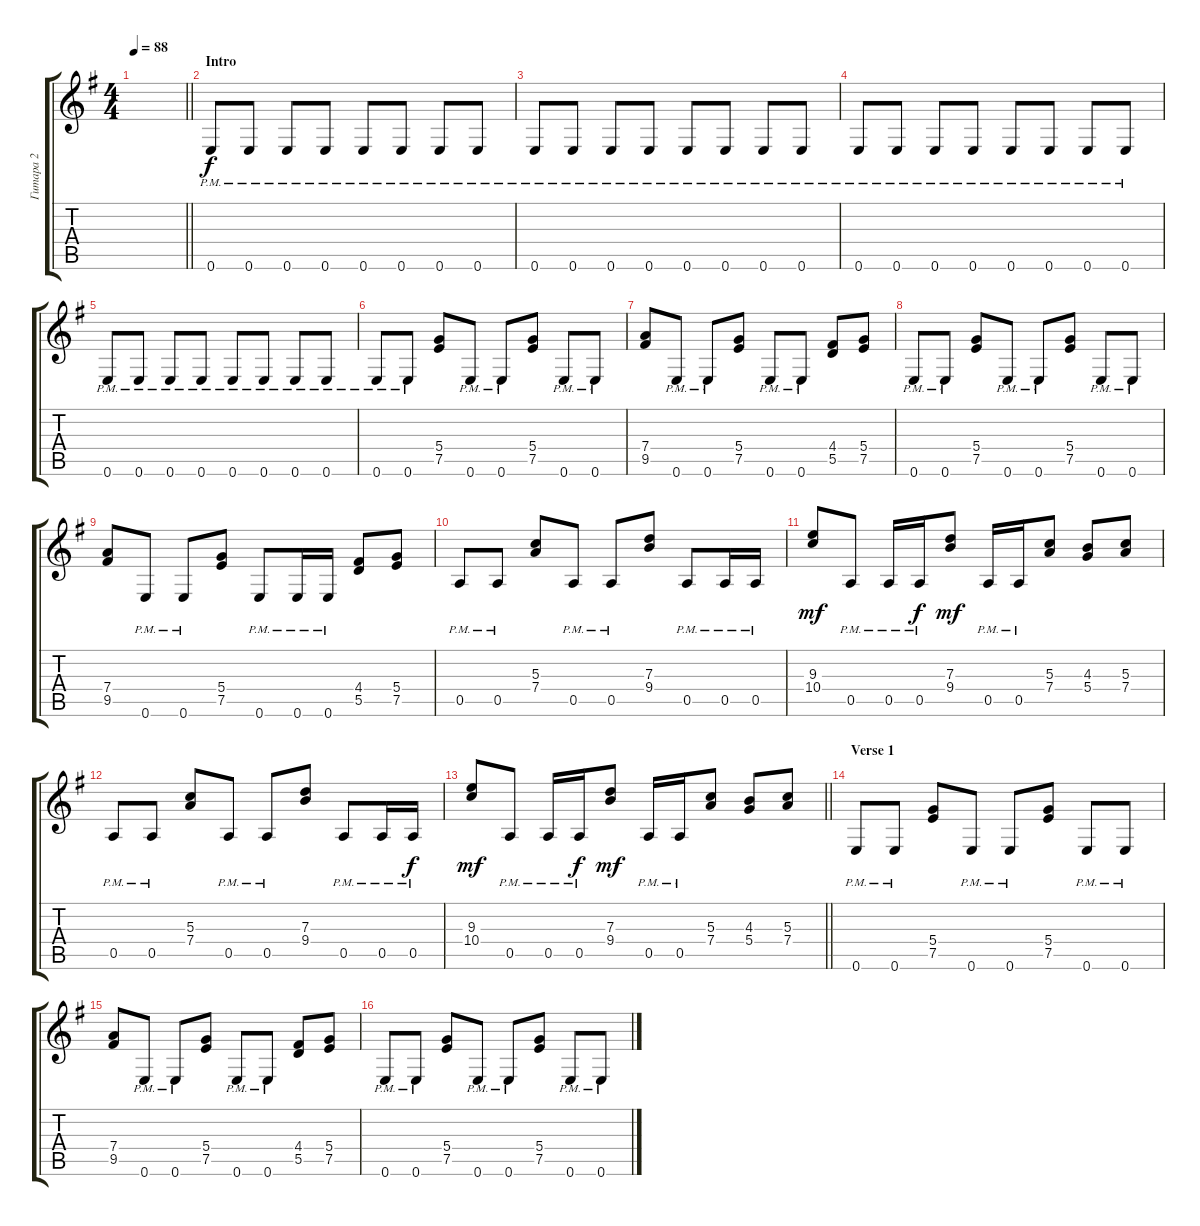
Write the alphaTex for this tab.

\track ("Гитара 2" "Гитара 2") {instrument distortionguitar}
\staff {score tabs}
\tuning (E4 B3 G3 D3 A2 E2) {hide}
\ts (4 4)
\tempo 88
\clef g2
\barLineRight lightlight
\ks eminor
|
\section ("" "Intro")
0.6{pm}.8 0.6{pm}.8 0.6{pm}.8 0.6{pm}.8 0.6{pm}.8 0.6{pm}.8 0.6{pm}.8 0.6{pm}.8 |
0.6{pm}.8 0.6{pm}.8 0.6{pm}.8 0.6{pm}.8 0.6{pm}.8 0.6{pm}.8 0.6{pm}.8 0.6{pm}.8 |
0.6{pm}.8 0.6{pm}.8 0.6{pm}.8 0.6{pm}.8 0.6{pm}.8 0.6{pm}.8 0.6{pm}.8 0.6{pm}.8 |
0.6{pm}.8 0.6{pm}.8 0.6{pm}.8 0.6{pm}.8 0.6{pm}.8 0.6{pm}.8 0.6{pm}.8 0.6{pm}.8 |
0.6{pm}.8 0.6{pm}.8 (5.4 7.5).8 0.6{pm}.8 0.6{pm}.8 (5.4 7.5).8 0.6{pm}.8 0.6{pm}.8 |
(7.4 9.5).8 0.6{pm}.8 0.6{pm}.8 (5.4 7.5).8 0.6{pm}.8 0.6{pm}.8 (4.4 5.5).8 (5.4 7.5).8 |
0.6{pm}.8 0.6{pm}.8 (5.4 7.5).8 0.6{pm}.8 0.6{pm}.8 (5.4 7.5).8 0.6{pm}.8 0.6{pm}.8 |
(7.4 9.5).8 0.6{pm}.8 0.6{pm}.8 (5.4 7.5).8 0.6{pm}.8 0.6{pm}.16 0.6{pm}.16 (4.4 5.5).8 (5.4 7.5).8 |
0.5{pm}.8 0.5{pm}.8 (5.3 7.4).8 0.5{pm}.8 0.5{pm}.8 (7.3 9.4).8 0.5{pm}.8 0.5{pm}.16 0.5{pm}.16{dy f} |
(9.3 10.4).8{dy mf} 0.5{pm}.8 0.5{pm}.16 0.5{pm}.16{dy f} (7.3 9.4).8{dy mf} 0.5{pm}.16 0.5{pm}.16 (5.3 7.4).8 (4.3 5.4).8 (5.3 7.4).8 |
0.5{pm}.8 0.5{pm}.8 (5.3 7.4).8 0.5{pm}.8 0.5{pm}.8 (7.3 9.4).8 0.5{pm}.8 0.5{pm}.16 0.5{pm}.16{dy f} |
\barLineRight lightlight
(9.3 10.4).8{dy mf} 0.5{pm}.8 0.5{pm}.16 0.5{pm}.16{dy f} (7.3 9.4).8{dy mf} 0.5{pm}.16 0.5{pm}.16 (5.3 7.4).8 (4.3 5.4).8 (5.3 7.4).8 |
\section ("" "Verse 1")
0.6{pm}.8 0.6{pm}.8 (5.4 7.5).8 0.6{pm}.8 0.6{pm}.8 (5.4 7.5).8 0.6{pm}.8 0.6{pm}.8 |
(7.4 9.5).8 0.6{pm}.8 0.6{pm}.8 (5.4 7.5).8 0.6{pm}.8 0.6{pm}.8 (4.4 5.5).8 (5.4 7.5).8 |
0.6{pm}.8 0.6{pm}.8 (5.4 7.5).8 0.6{pm}.8 0.6{pm}.8 (5.4 7.5).8 0.6{pm}.8 0.6{pm}.8
